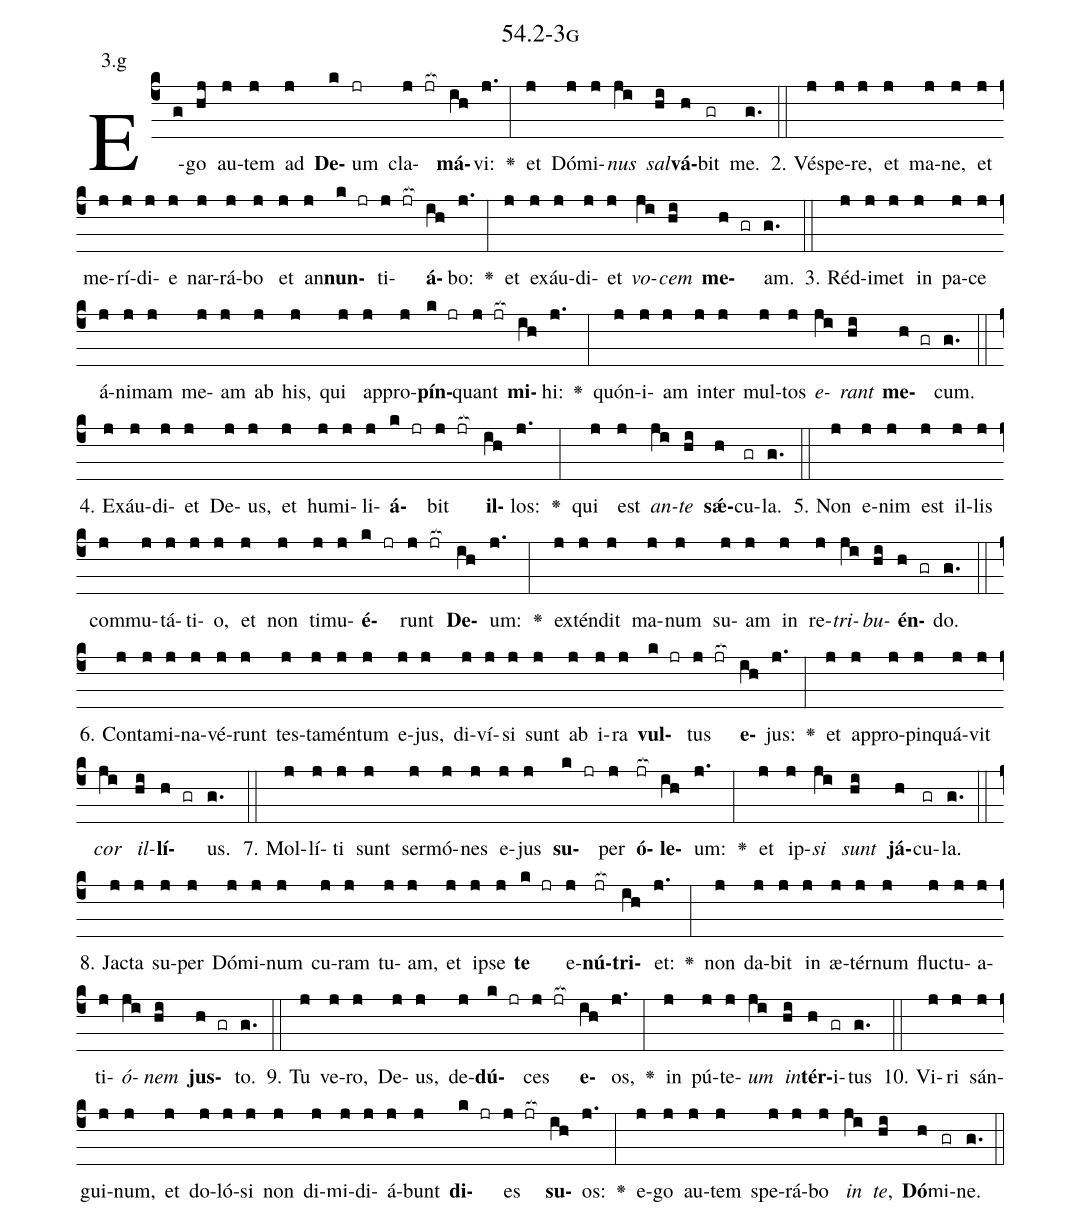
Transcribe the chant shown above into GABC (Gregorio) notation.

name: 54.2-3g;
annotation: 3.g;
%%
(c4)E(g)go(hj) au(j)tem(j) ad(j) <b>De</b>(k)um(jr) cla(j jr[ocb:1{])<b>má</b>(ih[ocb:0}])vi:(j.) <v>\greheightstar</v>(:) et(j) Dó(j)mi(j)<i>nus</i>(ji) <i>sal</i>(hi)<b>vá</b>(h)bit(gr) me.(g.) (::)
2. Vés(j)pe(j)re,(j) et(j) ma(j)ne,(j) et(j) me(j)rí(j)di(j)e(j) nar(j)rá(j)bo(j) et(j) an(j)<b>nun</b>(k jr)ti(j jr[ocb:1{])<b>á</b>(ih[ocb:0}])bo:(j.) <v>\greheightstar</v>(:) et(j) ex(j)áu(j)di(j)et(j) <i>vo</i>(ji)<i>cem</i>(hi) <b>me</b>(h gr)am.(g.) (::)
3. Réd(j)i(j)met(j) in(j) pa(j)ce(j) á(j)ni(j)mam(j) me(j)am(j) ab(j) his,(j) qui(j) ap(j)pro(j)<b>pín</b>(k jr)quant(j jr[ocb:1{]) <b>mi</b>(ih[ocb:0}])hi:(j.) <v>\greheightstar</v>(:) quón(j)i(j)am(j) in(j)ter(j) mul(j)tos(j) <i>e</i>(ji)<i>rant</i>(hi) <b>me</b>(h gr)cum.(g.) (::)
4. Ex(j)áu(j)di(j)et(j) De(j)us,(j) et(j) hu(j)mi(j)li(j)<b>á</b>(k jr)bit(j jr[ocb:1{]) <b>il</b>(ih[ocb:0}])los:(j.) <v>\greheightstar</v>(:) qui(j) est(j) <i>an</i>(ji)<i>te</i>(hi) <b>sǽ</b>(h)cu(gr)la.(g.) (::)
5. Non(j) e(j)nim(j) est(j) il(j)lis(j) com(j)mu(j)tá(j)ti(j)o,(j) et(j) non(j) ti(j)mu(j)<b>é</b>(k jr)runt(j jr[ocb:1{]) <b>De</b>(ih[ocb:0}])um:(j.) <v>\greheightstar</v>(:) ex(j)tén(j)dit(j) ma(j)num(j) su(j)am(j) in(j) re(j)<i>tri</i>(ji)<i>bu</i>(hi)<b>én</b>(h gr)do.(g.) (::)
6. Con(j)ta(j)mi(j)na(j)vé(j)runt(j) tes(j)ta(j)mén(j)tum(j) e(j)jus,(j) di(j)ví(j)si(j) sunt(j) ab(j) i(j)ra(j) <b>vul</b>(k jr)tus(j jr[ocb:1{]) <b>e</b>(ih[ocb:0}])jus:(j.) <v>\greheightstar</v>(:) et(j) ap(j)pro(j)pin(j)quá(j)vit(j) <i>cor</i>(ji) <i>il</i>(hi)<b>lí</b>(h gr)us.(g.) (::)
7. Mol(j)lí(j)ti(j) sunt(j) ser(j)mó(j)nes(j) e(j)jus(j) <b>su</b>(k jr)per(j) <b>ó</b>(jr[ocb:1{])<b>le</b>(ih[ocb:0}])um:(j.) <v>\greheightstar</v>(:) et(j) ip(j)<i>si</i>(ji) <i>sunt</i>(hi) <b>já</b>(h)cu(gr)la.(g.) (::)
8. Jac(j)ta(j) su(j)per(j) Dó(j)mi(j)num(j) cu(j)ram(j) tu(j)am,(j) et(j) ip(j)se(j) <b>te</b>(k jr) e(j)<b>nú</b>(jr[ocb:1{])<b>tri</b>(ih[ocb:0}])et:(j.) <v>\greheightstar</v>(:) non(j) da(j)bit(j) in(j) æ(j)tér(j)num(j) fluc(j)tu(j)a(j)ti(j)<i>ó</i>(ji)<i>nem</i>(hi) <b>jus</b>(h gr)to.(g.) (::)
9. Tu(j) ve(j)ro,(j) De(j)us,(j) de(j)<b>dú</b>(k jr)ces(j jr[ocb:1{]) <b>e</b>(ih[ocb:0}])os,(j.) <v>\greheightstar</v>(:) in(j) pú(j)te(j)<i>um</i>(ji) <i>in</i>(hi)<b>tér</b>(h)i(gr)tus(g.) (::)
10. Vi(j)ri(j) sán(j)gui(j)num,(j) et(j) do(j)ló(j)si(j) non(j) di(j)mi(j)di(j)á(j)bunt(j) <b>di</b>(k jr)es(j jr[ocb:1{]) <b>su</b>(ih[ocb:0}])os:(j.) <v>\greheightstar</v>(:) e(j)go(j) au(j)tem(j) spe(j)rá(j)bo(j) <i>in</i>(ji) <i>te</i>,(hi) <b>Dó</b>(h)mi(gr)ne.(g.) (::)
